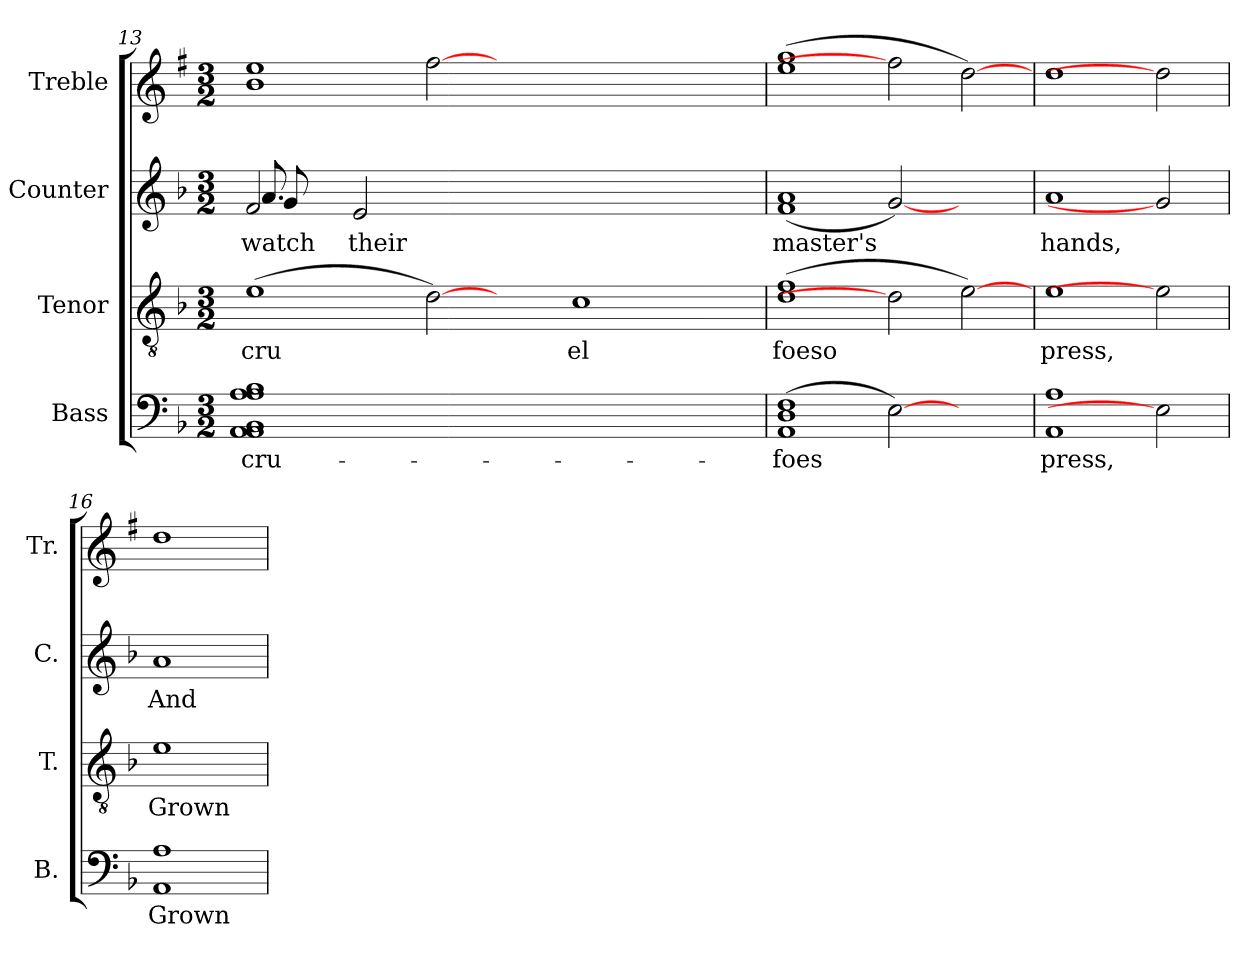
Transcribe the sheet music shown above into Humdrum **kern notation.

**kern	**text	**kern	**text	**kern	**text	**kern
*part4	*part4	*part3	*part3	*part2	*part2	*part1
*staff4	*staff4	*staff3	*staff3	*staff2	*staff2	*staff1
*I"Bass	*	*I"Tenor	*	*I"Counter	*	*I"Treble
*I'B.	*	*I'T.	*	*I'C.	*	*I'Tr.
*clefF4	*	*clefGv2	*	*clefG2	*	*clefG2
*	*	*	*	*	*	*ITrd1c2
*k[b-]	*	*k[b-]	*	*k[b-]	*	*k[b-]
*F:	*	*F:	*	*F:	*	*F:
*M3/2	*	*M3/2	*	*M3/2	*	*M3/2
=13	=13	=13	=13	=13	=13	=13
!	!LO:LY:a:rj	!	!LO:LY:b:rj	!	!LO:LY:b:rj	!
*	*	*	*	*^	*	*
*	*	*	*	*	*^	*	*
(>1B- 1A 1A 1BB- 1AA 1AA	cru-	(>1e	cru-	(<2f/	8.a/)	8g/	watch	(>1a 1dd
.	.	.	.	.	.	0ryy	.	.
.	.	.	.	.	0ryy	.	.	.
!	!	!	!	!	!	!	!LO:LY:b:rj	!
.	.	.	.	2e/	.	.	their	.
!	!	!	!LO:LY:b:rj	!	!	!	!	!
0ryy	.	[2d)	--	0ryy	.	.	.	[2ee
.	.	2ryy	.	.	.	.	.	1.ryy
!	!	!	!LO:LY:b:rj	!	!	!	!	!
.	.	1c	-el	.	.	.	.	.
.	.	.	.	.	.	2..ryy	.	.
.	.	.	.	.	2ryy	.	.	.
.	.	.	.	.	4ryy	.	.	.
.	.	.	.	.	16ryy	.	.	.
*	*	*	*	*	*v	*v	*	*
=14	=14	=14	=14	=14	=14	=14	=14
!	!LO:LY:a:rj	!	!LO:LY:b:rj	!	!	!LO:LY:b:rj	!
*	*	*	*	*v	*v	*	*
(>1F 1AA 1D	-foes	(>1d 1f	foeso	(<1f 1a	master's-	(>1ff 1dd
!	!LO:LY:a:rj	!	!	!	!LO:LY:b:rj	!
[2E)	.	2d]	.	[2g)	-	2ee]
!	!	!	!LO:LY:b:rj	!	!	!
2ryy	.	[2e)	.	2ryy	.	[2cc)
=15	=15	=15	=15	=15	=15	=15
!	!LO:LY:a:rj	!	!LO:LY:b:rj	!	!LO:LY:b:rj	!
1A 1AA	press,	1e	press,	1a	hands,	1cc
2E]	.	2e]	.	2g]	.	2cc]
=16	=16	=16	=16	=16	=16	=16
!	!LO:LY:a:rj	!	!LO:LY:b:rj	!	!LO:LY:b:rj	!
1A 1AA	Grown	1e	Grown	1a	And	1cc
=	=	=	=	=	=	=
*-	*-	*-	*-	*-	*-	*-
